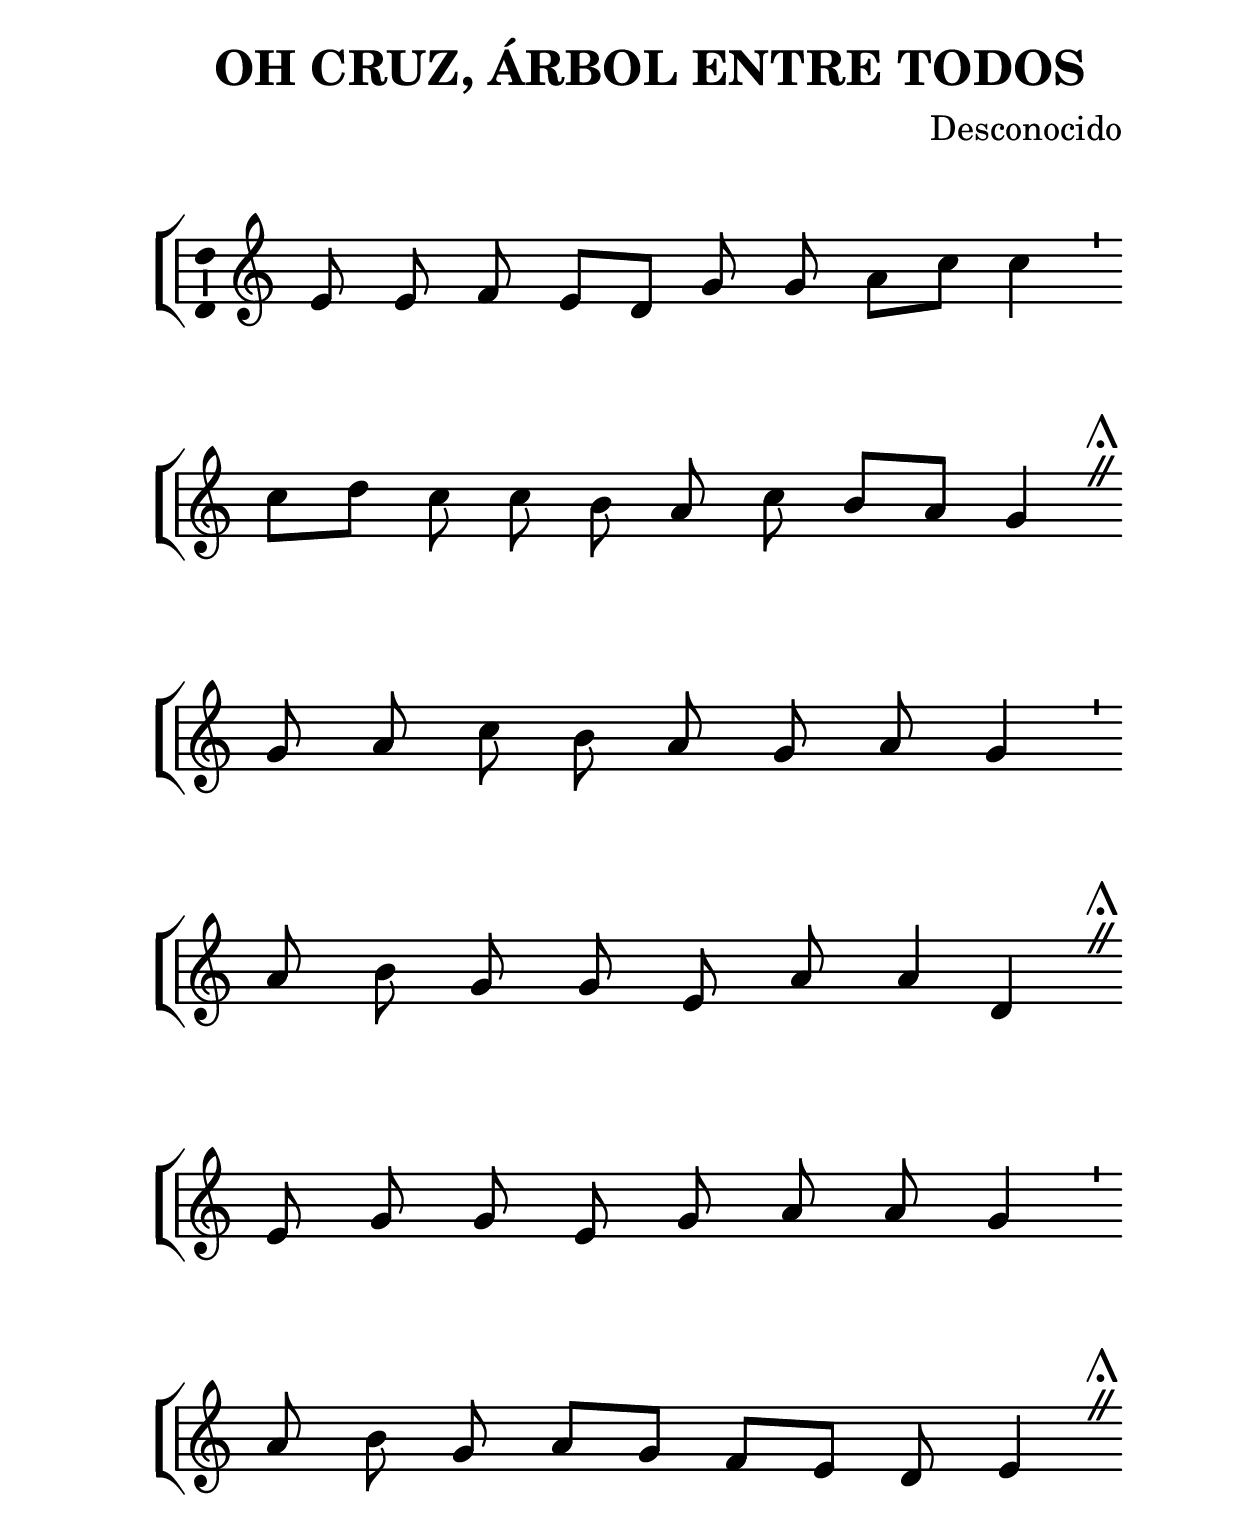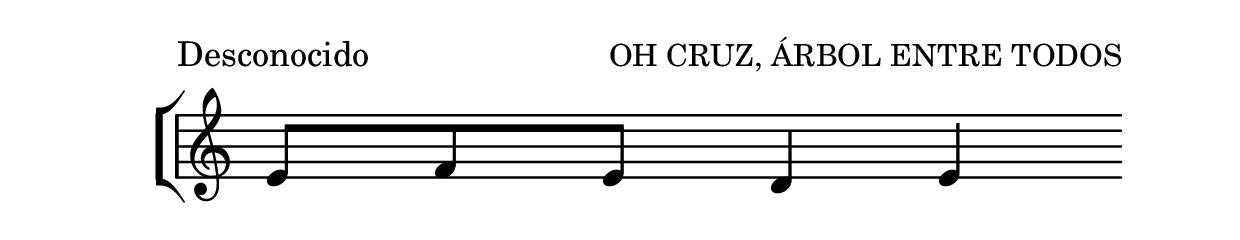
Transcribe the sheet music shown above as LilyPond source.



%versión de lilypond para la que se ha escrito esta partitura:
\version "2.16.0"

	%Tamaño papel
	#(set-default-paper-size "a4")
	%Tamaño partitura
	#(set-global-staff-size 30)
	%No responde al pulsar sobre una nota
	#(ly:set-option 'point-and-click #f)

%parámetros del encabezamiento:
\header {
	%title = "OH CRUZ, ÁRBOL ENTRE TODOS"
	title = \markup{\fontsize #-1 "OH CRUZ, ÁRBOL ENTRE TODOS"}
	subtitle = ""
	composer = "Desconocido"
	poet = ""
	meter = ""
	arranger = ""
%	tagline="Monasterio de la Madre de Dios. Buenafuente del Sistal."
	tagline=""
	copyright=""
	}

%parámetros asociados al papel:
\paper  {
	oddHeaderMarkup = \markup {\fill-line { \on-the-fly #not-first-page \fromproperty #'header:title \on-the-fly #not-first-page \fromproperty #'header:composer }}
	evenHeaderMarkup = \markup {\fill-line { \fromproperty #'header:composer \fromproperty #'header:title }}
	#(set-paper-size "a4")
	print-page-number = ##f
	first-page-number = 1
	print-first-page-number = ##f
%	head-separation = 3.0 \cm
	top-margin = 2.0 \cm
	bottom-margin = 0.0\cm
%%%	bottom-margin = -2.0\cm
	left-margin = 3.0 \cm
	line-width = 16.0 \cm
	indent = 8\mm
	interscoreline = 2.\mm
	between-system-space = 15\mm
%	para que las partituras no llenen la hoja:
	ragged-bottom = ##t
%	idem para la última hoja:
	ragged-last-bottom = ##f
%	para que las partituras llenen el ancho del papel:
	ragged-last = ##f
	after-title-space = 2.5 \cm
%page-count=1
%system-count=8

	%Flexible Vertical Spacing
%	markup-markup-spacing =
%	#'((basic-distance . 15) (minimum-distance . 15) (padding . 3))
	markup-system-spacing =
	#'((basic-distance . 15) (minimum-distance . 15) (padding . 3))
	system-system-spacing =
	#'((basic-distance . 15) (minimum-distance . 15) (padding . 3))
	score-system-spacing =
	#'((basic-distance . 15) (minimum-distance . 15) (padding . 5))
%	top-system-spacing = % header
%	#'((basic-distance . 8) (minimum-distance . 0) (padding . 0))
%	top-markup-spacing =
%	#'((basic-distance . 20) (minimum-distance . 20) (padding . 0))
	last-bottom-spacing = % footer
	#'((basic-distance . 5) (minimum-distance . 5) (padding . 0))
%	score-markup-spacing =
%	#'((basic-distance . 16) (minimum-distance . 13) (padding . 0))

	}


%para incluir divisiones gregorianas
\include "gregorian.ly"
%Ojo. Incluir este fichero implica desactivar la sentencia ragged-last = ##f
%Es decir, deja de justificar las partituras a la derecha


%parámetros que afectan a toda la partitura:
global =  {
	%clave de sol (G):
	\clef G
	%armadura:
%%%	\transpose a b
	\key c \major
	\tempo 4=75
	\set Score.tempoHideNote = ##t
	}

melodia =
%%%	\transpose a b
{
	\relative c' {

\time 11/8
\autoBeamOff

e8 e f e [d] g g a [c] c4
\divisioMinima
\break

c8 [d] c c b a c b [a] g4
\divisioMaior
\break

\time 9/8
g8 a c b a g a g4
\divisioMinima
\break

\time 10/8
a8 b g g e a a4 d,
\divisioMaior
\break

\time 9/8
e8 g g e g a a g4
\divisioMinima
\break

\time 10/8
a8 b g a [g] f [e] d e4
\divisioMaior
\break

\time 7/8
e8 [f e] d4 e
\finalis

%\bar "|."
}
}


texto = \lyricmode {
\set stanza =#"1. " Oh Cruz, ár -- bol __ en -- tre to -- dos
el __ más no -- ble y más pre -- coz,
no~hay nin -- gu -- no que te~i -- gua -- le
en lo -- za -- ní -- a y ver -- dor,
y tu fru -- to~es más sa -- bro -- so
que~el fru -- to que~A -- dán __ co -- mió.
}

textob = \lyricmode {
\set stanza =#"2. " Ár -- bol al -- to, __ de tus ra -- mas
a -- te -- nú -- a al -- go~el ri -- gor,
a -- mor -- ti -- gua la~as -- pe -- re -- za
que te dio tu Cre -- _ a -- dor,
y~en más blan -- do tron -- co~ex -- tien -- de
los miem -- bros del __ que~es __ tu Dios.
}

textoc = \lyricmode {
\set stanza =#"3. " Só -- lo tú te __ me -- re -- cis -- te
dar __ al mun -- do un Sal -- va -- dor,
y~a los náu -- fra -- gos lle -- var -- los
a la nue -- va sal -- va -- ción, __ _
que~el Cor -- de -- ro ge -- ne -- ro -- so
con su san -- gre __ nos ga -- nó.
	}

textod = \lyricmode {
\set stanza =#"4. " De -- mos glo -- ria __ sem -- pi -- ter -- na
al __ pia -- do -- so y jus -- to Dios,
al Pa -- dre y~a su~En -- gen -- dra -- do
y al San -- to Con -- so -- la -- dor.
A la Tri -- ni -- dad a -- la -- be
por siem -- pre la __ Cre -- a -- ción.
A -- mén. __ _
	}


vozStaff = \context Voice = vozStaff
\with {\consists "Ambitus_engraver"}
<<
	\set Staff.instrumentName = ""
	\set Staff.shortInstrumentName = ""
	\set Staff.midiInstrument = #"acoustic grand"
	\set Staff.midiMinimumVolume = #0.7
	\set Staff.midiMaximumVolume = #0.9
	\global
	\melodia
	>>


textoStaff = \context Lyrics = textoStaff <<
%	\set vocalName =#"1. "
	\set shortVocalName =#"1. "
	\lyricsto vozStaff \texto
	>>

textobStaff = \context Lyrics = textobStaff <<
%	\set vocalName =#"2. "
	\set shortVocalName =#"2. "
	\lyricsto vozStaff \textob
	>>

textocStaff = \context Lyrics = textocStaff <<
%	\set vocalName =#"3. "
	\set shortVocalName =#"3. "
	\lyricsto vozStaff \textoc
	>>

textodStaff = \context Lyrics = textodStaff <<
%	\set vocalName =#"4. "
	\set shortVocalName =#"4. "
	\lyricsto vozStaff \textod
	>>


\book {
	\score {
		\context ChoirStaff {
			\override StaffGroup.SystemStartBracket #'collapse-height = #1
			\override Score.SystemStartBar #'collapse-height = #1
			<<
			\vozStaff
			\textoStaff
			\textobStaff
			\textocStaff
			\textodStaff
			>>
		}
		\layout {
ragged-last = ##f
	    		\context {
				\Lyrics
				%\override LyricText #'font-size = #2
				}
	   		\context {
				\Score
				%\override StaffSymbol #'staff-space = #(magstep +3)
%%%				\override InstrumentName #'X-offset = #1.5
				\override InstrumentName #'X-offset = #-0.5
				\override InstrumentName #'font-series = #'bold
				}
			\context {
				\Staff
				\remove "Time_signature_engraver"
				\override BarLine #'transparent = ##t
				}
			}
		}
	\score {
		\context ChoirStaff {
			\override StaffGroup.SystemStartBracket #'collapse-height = #1
			\override Score.SystemStartBar #'collapse-height = #1
			<<
			\vozStaff
			>>
		}
		\midi {
	  		\context {
	  			\Score
				tempoWholesPerMinute = #(ly:make-moment 70 4)
				}
			}
		}
}


